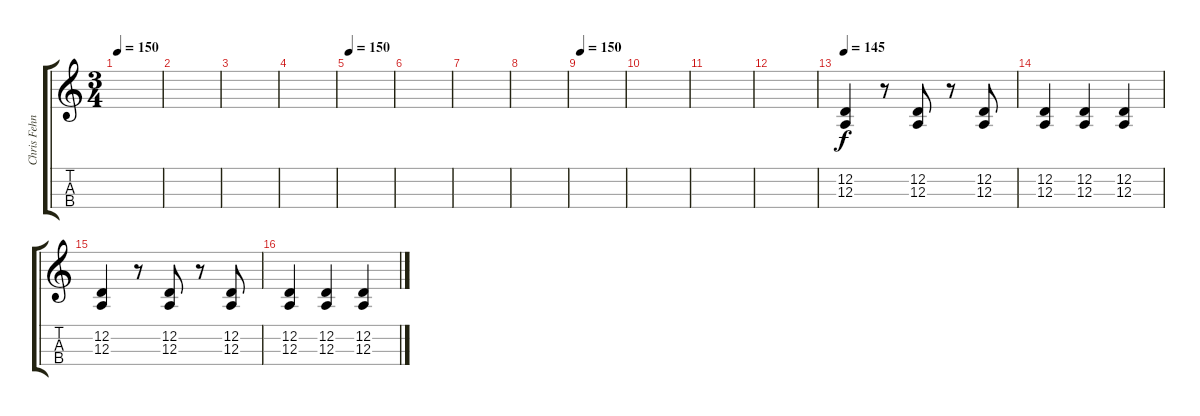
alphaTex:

\track ("Chris Fehn" "Chris Fehn") {instrument melodictom}
\staff {score tabs}
\tuning (G3 D3 A2 E2) {hide}
\ts (3 4)
\tempo 150
\clef g2
\ks c
|
|
|
|
\tempo 150
|
|
|
|
\tempo 150
|
|
|
|
\tempo 145
(12.2 12.3).4 r.8 (12.2 12.3).8 r.8 (12.2 12.3).8 |
(12.2 12.3).4 (12.2 12.3).4 (12.2 12.3).4 |
(12.2 12.3).4 r.8 (12.2 12.3).8 r.8 (12.2 12.3).8 |
(12.2 12.3).4 (12.2 12.3).4 (12.2 12.3).4
